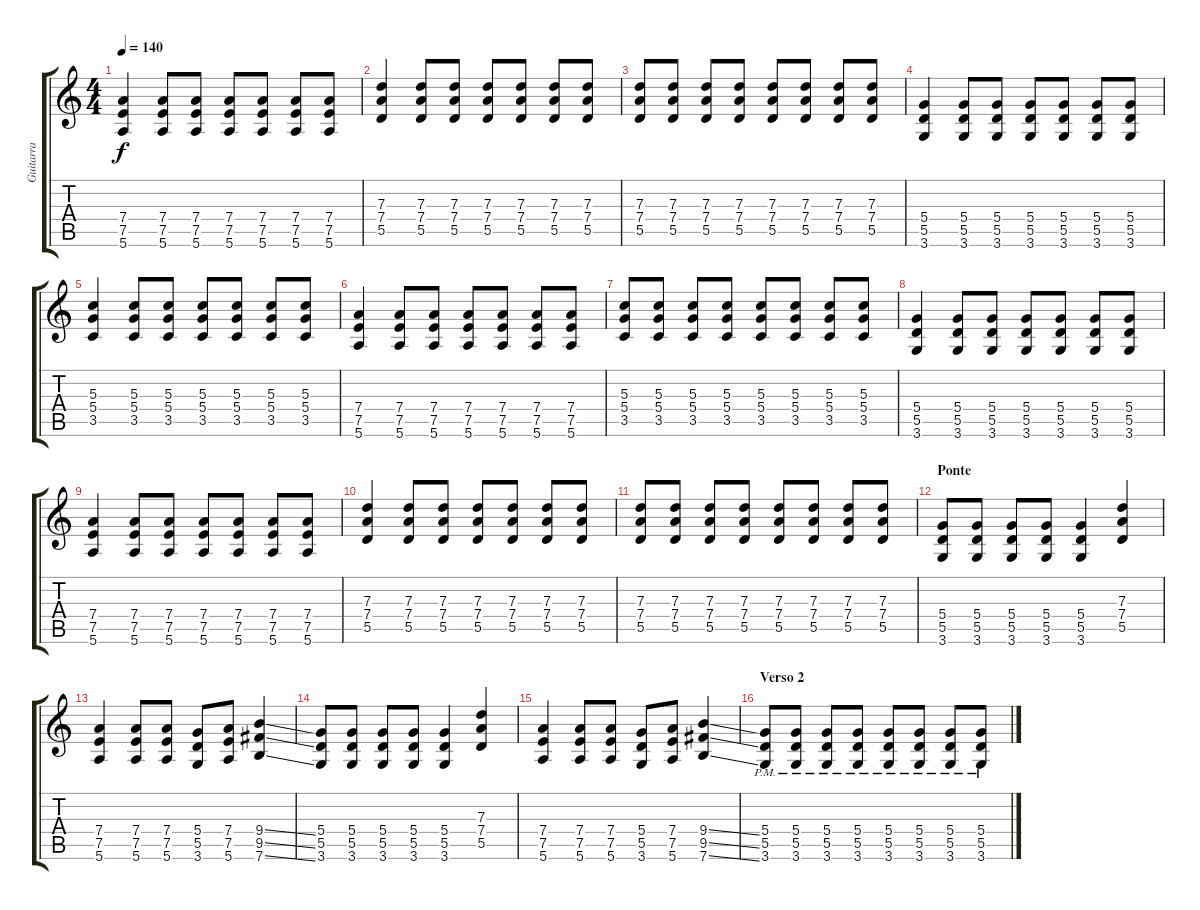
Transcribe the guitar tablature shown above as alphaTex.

\track ("Guitarra" "Guitarra") {instrument distortionguitar}
\staff {score tabs}
\tuning (E4 B3 G3 D3 A2 E2) {hide}
\ts (4 4)
\tempo 140
\clef g2
\ks c
(7.4 7.5 5.6).4{dy f} (7.4 7.5 5.6).8 (7.4 7.5 5.6).8 (7.4 7.5 5.6).8 (7.4 7.5 5.6).8 (7.4 7.5 5.6).8 (7.4 7.5 5.6).8 |
(7.3 7.4 5.5).4 (7.3 7.4 5.5).8 (7.3 7.4 5.5).8 (7.3 7.4 5.5).8 (7.3 7.4 5.5).8 (7.3 7.4 5.5).8 (7.3 7.4 5.5).8 |
(7.3 7.4 5.5).8 (7.3 7.4 5.5).8 (7.3 7.4 5.5).8 (7.3 7.4 5.5).8 (7.3 7.4 5.5).8 (7.3 7.4 5.5).8 (7.3 7.4 5.5).8 (7.3 7.4 5.5).8 |
(5.4 5.5 3.6).4 (5.4 5.5 3.6).8 (5.4 5.5 3.6).8 (5.4 5.5 3.6).8 (5.4 5.5 3.6).8 (5.4 5.5 3.6).8 (5.4 5.5 3.6).8 |
(5.3 5.4 3.5).4 (5.3 5.4 3.5).8 (5.3 5.4 3.5).8 (5.3 5.4 3.5).8 (5.3 5.4 3.5).8 (5.3 5.4 3.5).8 (5.3 5.4 3.5).8 |
(7.4 7.5 5.6).4 (7.4 7.5 5.6).8 (7.4 7.5 5.6).8 (7.4 7.5 5.6).8 (7.4 7.5 5.6).8 (7.4 7.5 5.6).8 (7.4 7.5 5.6).8 |
(5.3 5.4 3.5).8 (5.3 5.4 3.5).8 (5.3 5.4 3.5).8 (5.3 5.4 3.5).8 (5.3 5.4 3.5).8 (5.3 5.4 3.5).8 (5.3 5.4 3.5).8 (5.3 5.4 3.5).8 |
(5.4 5.5 3.6).4 (5.4 5.5 3.6).8 (5.4 5.5 3.6).8 (5.4 5.5 3.6).8 (5.4 5.5 3.6).8 (5.4 5.5 3.6).8 (5.4 5.5 3.6).8 |
(7.4 7.5 5.6).4 (7.4 7.5 5.6).8 (7.4 7.5 5.6).8 (7.4 7.5 5.6).8 (7.4 7.5 5.6).8 (7.4 7.5 5.6).8 (7.4 7.5 5.6).8 |
(7.3 7.4 5.5).4 (7.3 7.4 5.5).8 (7.3 7.4 5.5).8 (7.3 7.4 5.5).8 (7.3 7.4 5.5).8 (7.3 7.4 5.5).8 (7.3 7.4 5.5).8 |
(7.3 7.4 5.5).8 (7.3 7.4 5.5).8 (7.3 7.4 5.5).8 (7.3 7.4 5.5).8 (7.3 7.4 5.5).8 (7.3 7.4 5.5).8 (7.3 7.4 5.5).8 (7.3 7.4 5.5).8 |
\section ("" "Ponte")
(5.4 5.5 3.6).8 (5.4 5.5 3.6).8 (5.4 5.5 3.6).8 (5.4 5.5 3.6).8 (5.4 5.5 3.6).4 (7.3 7.4 5.5).4 |
(7.4 7.5 5.6).4 (7.4 7.5 5.6).8 (7.4 7.5 5.6).8 (5.4 5.5 3.6).8 (7.4 7.5 5.6).8 (9.4{ss} 9.5{ss} 7.6{ss}).4 |
(5.4 5.5 3.6).8 (5.4 5.5 3.6).8 (5.4 5.5 3.6).8 (5.4 5.5 3.6).8 (5.4 5.5 3.6).4 (7.3 7.4 5.5).4 |
(7.4 7.5 5.6).4 (7.4 7.5 5.6).8 (7.4 7.5 5.6).8 (5.4 5.5 3.6).8 (7.4 7.5 5.6).8 (9.4{ss} 9.5{ss} 7.6{ss}).4 |
\section ("" "Verso 2")
(5.4{pm} 5.5{pm} 3.6{pm}).8 (5.4{pm} 5.5{pm} 3.6{pm}).8 (5.4{pm} 5.5{pm} 3.6{pm}).8 (5.4{pm} 5.5{pm} 3.6{pm}).8 (5.4{pm} 5.5{pm} 3.6{pm}).8 (5.4{pm} 5.5{pm} 3.6{pm}).8 (5.4{pm} 5.5{pm} 3.6{pm}).8 (5.4{pm} 5.5{pm} 3.6{pm}).8
